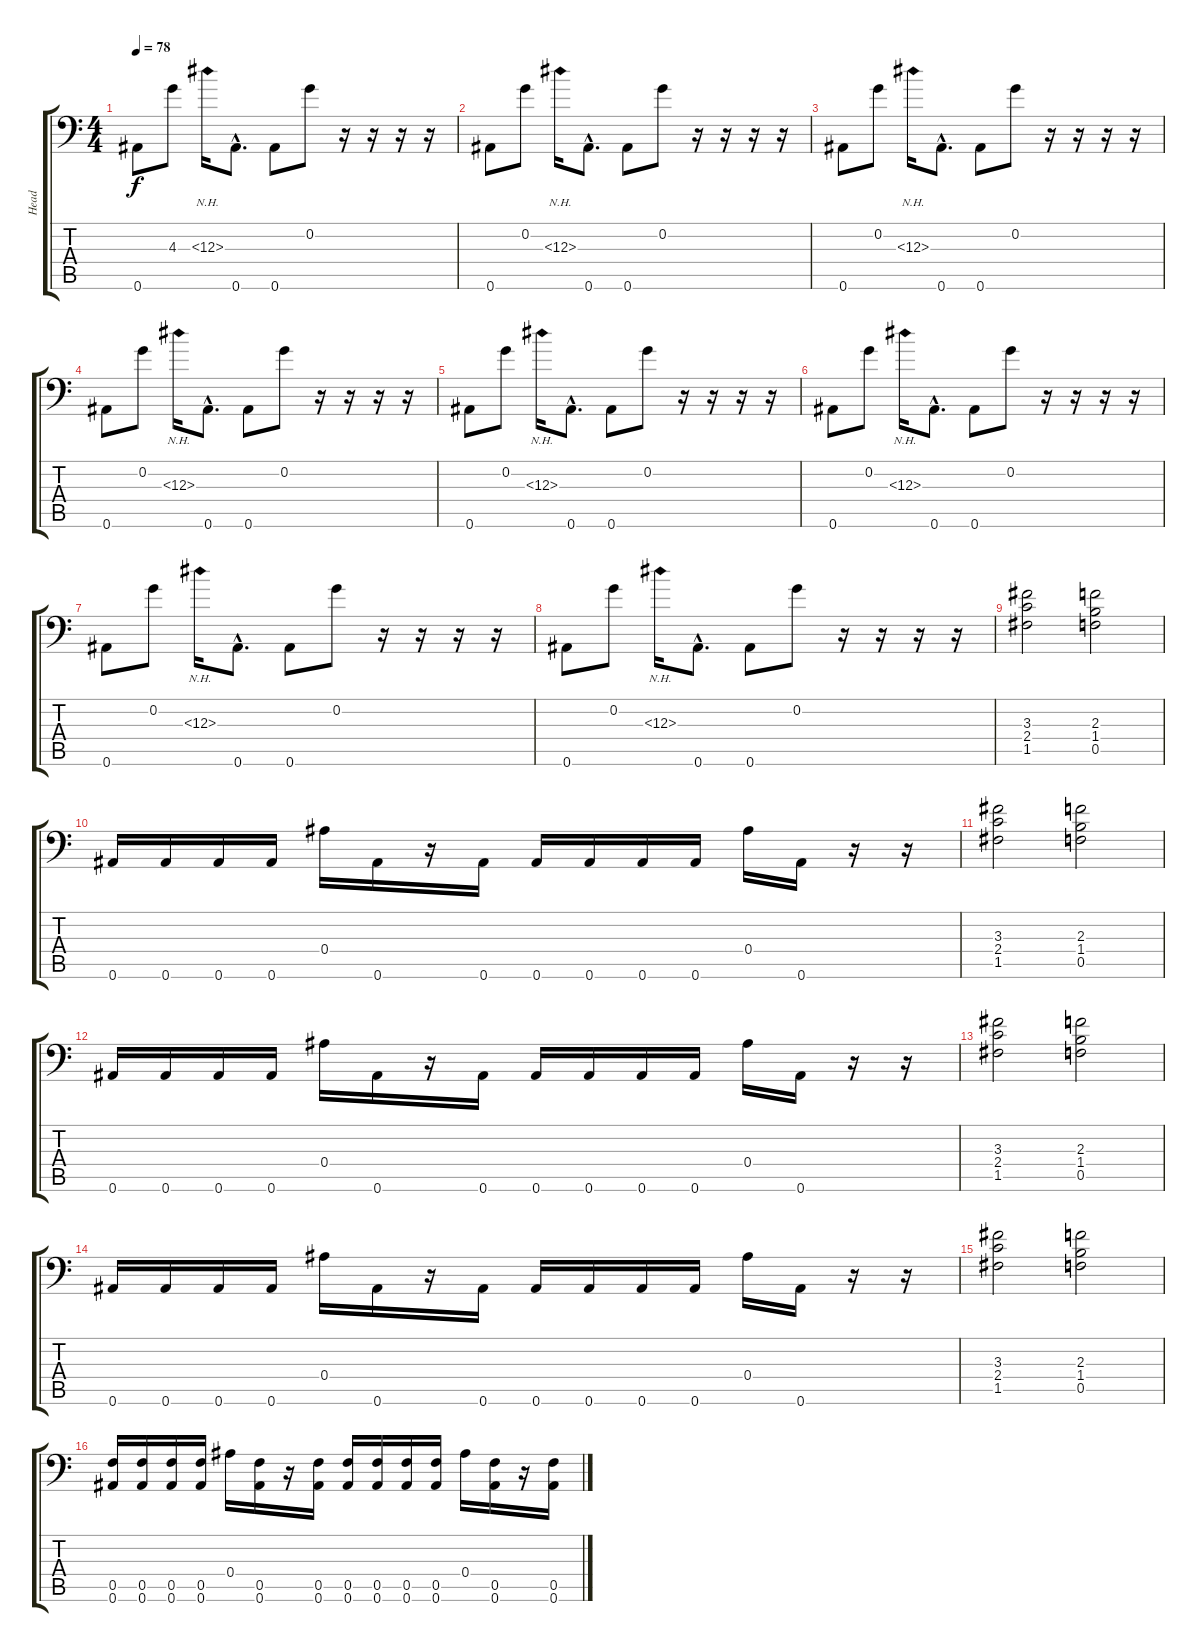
\track ("Head" "Head") {instrument distortionguitar}
\staff {score tabs}
\tuning (C4 G3 Eb3 Bb2 F2 Bb1) {hide}
\ts (4 4)
\tempo 78
\clef f4
\ks c
0.6.8{dy f instrument electricguitarclean} 4.3.8{instrument guitarharmonics} 0.3{nh}.16{instrument electricguitarclean} 0.6{hac}.8{d} 0.6.8 0.2.8{instrument guitarharmonics} r.16 r.16 r.16 r.16 |
0.6.8{instrument electricguitarclean} 0.2.8{instrument guitarharmonics} 0.3{nh}.16{instrument electricguitarclean} 0.6{hac}.8{d} 0.6.8 0.2.8{instrument guitarharmonics} r.16 r.16 r.16 r.16 |
0.6.8{instrument electricguitarclean} 0.2.8{instrument guitarharmonics} 0.3{nh}.16{instrument electricguitarclean} 0.6{hac}.8{d} 0.6.8 0.2.8{instrument guitarharmonics} r.16 r.16 r.16 r.16 |
0.6.8{instrument electricguitarclean} 0.2.8{instrument guitarharmonics} 0.3{nh}.16{instrument electricguitarclean} 0.6{hac}.8{d} 0.6.8 0.2.8{instrument guitarharmonics} r.16 r.16 r.16 r.16 |
0.6.8{instrument electricguitarclean} 0.2.8{instrument guitarharmonics} 0.3{nh}.16{instrument electricguitarclean} 0.6{hac}.8{d} 0.6.8 0.2.8{instrument guitarharmonics} r.16 r.16 r.16 r.16 |
0.6.8{instrument electricguitarclean} 0.2.8{instrument guitarharmonics} 0.3{nh}.16{instrument electricguitarclean} 0.6{hac}.8{d} 0.6.8 0.2.8{instrument guitarharmonics} r.16 r.16 r.16 r.16 |
0.6.8{instrument electricguitarclean} 0.2.8{instrument guitarharmonics} 0.3{nh}.16{instrument electricguitarclean} 0.6{hac}.8{d} 0.6.8 0.2.8{instrument guitarharmonics} r.16 r.16 r.16 r.16 |
0.6.8{instrument electricguitarclean} 0.2.8{instrument guitarharmonics} 0.3{nh}.16{instrument electricguitarclean} 0.6{hac}.8{d} 0.6.8 0.2.8{instrument guitarharmonics} r.16{instrument distortionguitar} r.16 r.16 r.16 |
(3.3 2.4 1.5).2 (2.3 1.4 0.5).2 |
0.6.16 0.6.16 0.6.16 0.6.16 0.4.16 0.6.16 r.16 0.6.16 0.6.16 0.6.16 0.6.16 0.6.16 0.4.16 0.6.16 r.16 r.16 |
(3.3 2.4 1.5).2 (2.3 1.4 0.5).2 |
0.6.16 0.6.16 0.6.16 0.6.16 0.4.16 0.6.16 r.16 0.6.16 0.6.16 0.6.16 0.6.16 0.6.16 0.4.16 0.6.16 r.16 r.16 |
(3.3 2.4 1.5).2 (2.3 1.4 0.5).2 |
0.6.16 0.6.16 0.6.16 0.6.16 0.4.16 0.6.16 r.16 0.6.16 0.6.16 0.6.16 0.6.16 0.6.16 0.4.16 0.6.16 r.16 r.16 |
(3.3 2.4 1.5).2 (2.3 1.4 0.5).2 |
(0.5 0.6).16 (0.5 0.6).16 (0.5 0.6).16 (0.5 0.6).16 0.4.16 (0.5 0.6).16 r.16 (0.5 0.6).16 (0.5 0.6).16 (0.5 0.6).16 (0.5 0.6).16 (0.5 0.6).16 0.4.16 (0.5 0.6).16 r.16 (0.5 0.6).16
